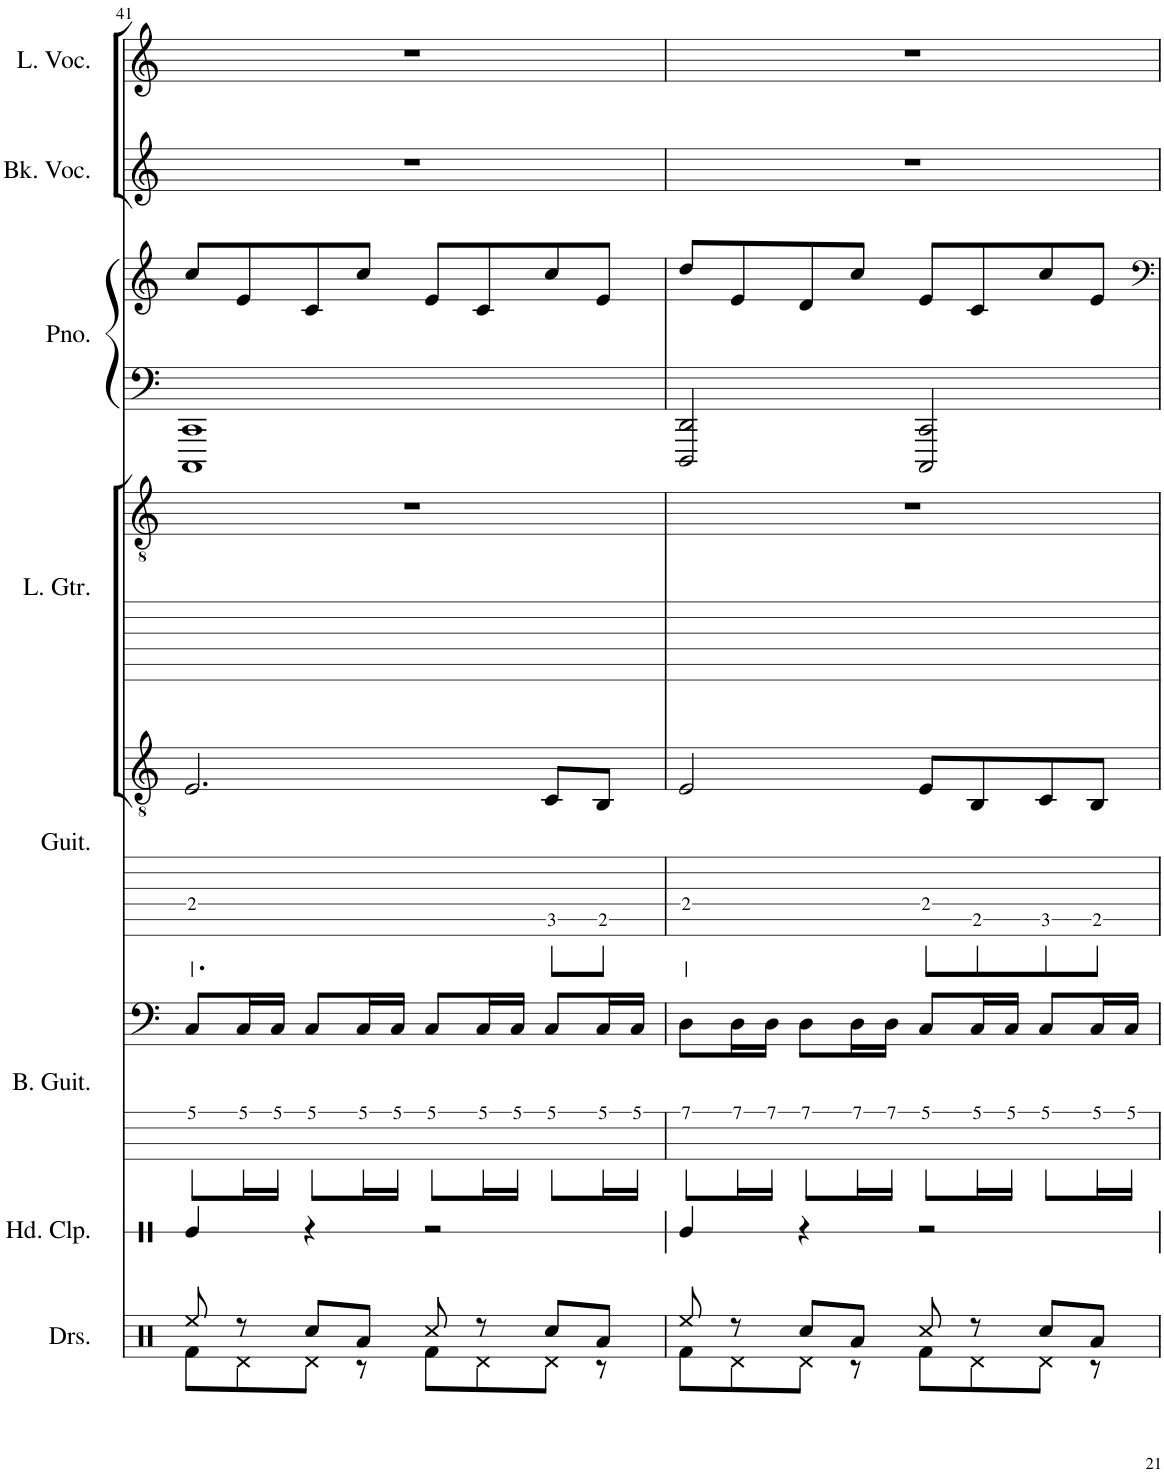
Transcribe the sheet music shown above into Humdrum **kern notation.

**kern	**kern	**kern	**kern	**kern	**kern	**kern	**kern	**kern	**kern	**kern	**kern
*part12	*part11	*part10	*part9	*part8	*part7	*part6	*part5	*part4	*part3	*part2	*part1
*staff12	*staff11	*staff10	*staff9	*staff8	*staff7	*staff6	*staff5	*staff4	*staff3	*staff2	*staff1
*I"Drumset	*I"Hand Clap	*I"Bass Guitar	*I"Bass Guitar	*I"Classical Guitar	*I"Classical Guitar	*I"Lead Guitar	*I"Lead Guitar	*I"Piano	*I"Piano	*I"Backing Vocals	*I"Lead Vocals
*I'Drs.	*I'Hd. Clp.	*I'B. Guit.	*I'B. Guit.	*I'Guit.	*I'Guit.	*I'L. Gtr.	*I'L. Gtr.	*I'Pno.	*I'Pno.	*I'Bk. Voc.	*I'L. Voc.
!!LO:PB:g=z
*clefX	*clefX	*	*clefF4	*	*clefGv2	*	*clefGv2	*clefF4	*clefG2	*clefG2	*clefG2
*	*	*Trd7c12	*Trd7c12	*	*	*	*	*	*	*	*
*k[]	*k[]	*k[]	*k[]	*k[]	*k[]	*k[]	*k[]	*k[]	*k[]	*k[]	*k[]
*M4/4	*M4/4	*M4/4	*M4/4	*M4/4	*M4/4	*M4/4	*M4/4	*M4/4	*M4/4	*M4/4	*M4/4
=41	=41	=41	=41	=41	=41	=41	=41	=41	=41	=41	=41
*^	*	*	*	*	*	*	*	*	*	*	*
8Ree/	8Rf\L	4Re/	8C\L	8C/L	2.E\	2.E/	1r	1r	1CCC 1CC	8cc/L	1r	1r
8r	8Rd\	.	16C\L	16C/L	.	.	.	.	.	8e/	.	.
.	.	.	16C\JJ	16C/JJ	.	.	.	.	.	.	.	.
8Rcc/L	8Rd\J	4r	8C\L	8C/L	.	.	.	.	.	8c/	.	.
8Ra/J	8r	.	16C\L	16C/L	.	.	.	.	.	8cc/J	.	.
.	.	.	16C\JJ	16C/JJ	.	.	.	.	.	.	.	.
8Rcc/	8Rf\L	2r	8C\L	8C/L	.	.	.	.	.	8e/L	.	.
8r	8Rd\	.	16C\L	16C/L	.	.	.	.	.	8c/	.	.
.	.	.	16C\JJ	16C/JJ	.	.	.	.	.	.	.	.
8Rcc/L	8Rd\J	.	8C\L	8C/L	8C\L	8C/L	.	.	.	8cc/	.	.
8Ra/J	8r	.	16C\L	16C/L	8BB\J	8BB/J	.	.	.	8e/J	.	.
.	.	.	16C\JJ	16C/JJ	.	.	.	.	.	.	.	.
=42	=42	=42	=42	=42	=42	=42	=42	=42	=42	=42	=42	=42
8Ree/	8Rf\L	4Re/	8D\L	8D\L	2E\	2E/	1r	1r	2DDD/ 2DD/	8dd/L	1r	1r
8r	8Rd\	.	16D\L	16D\L	.	.	.	.	.	8e/	.	.
.	.	.	16D\JJ	16D\JJ	.	.	.	.	.	.	.	.
8Rcc/L	8Rd\J	4r	8D\L	8D\L	.	.	.	.	.	8d/	.	.
8Ra/J	8r	.	16D\L	16D\L	.	.	.	.	.	8cc/J	.	.
.	.	.	16D\JJ	16D\JJ	.	.	.	.	.	.	.	.
8Rcc/	8Rf\L	2r	8C\L	8C/L	8E\L	8E/L	.	.	2CCC/ 2CC/	8e/L	.	.
8r	8Rd\	.	16C\L	16C/L	8BB\	8BB/	.	.	.	8c/	.	.
.	.	.	16C\JJ	16C/JJ	.	.	.	.	.	.	.	.
8Rcc/L	8Rd\J	.	8C\L	8C/L	8C\	8C/	.	.	.	8cc/	.	.
8Ra/J	8r	.	16C\L	16C/L	8BB\J	8BB/J	.	.	.	8e/J	.	.
.	.	.	16C\JJ	16C/JJ	.	.	.	.	.	.	.	.
*v	*v	*	*	*	*	*	*	*	*	*	*	*
=	=	=	=	=	=	=	=	=	=	=	=
*-	*-	*-	*-	*-	*-	*-	*-	*-	*-	*-	*-
